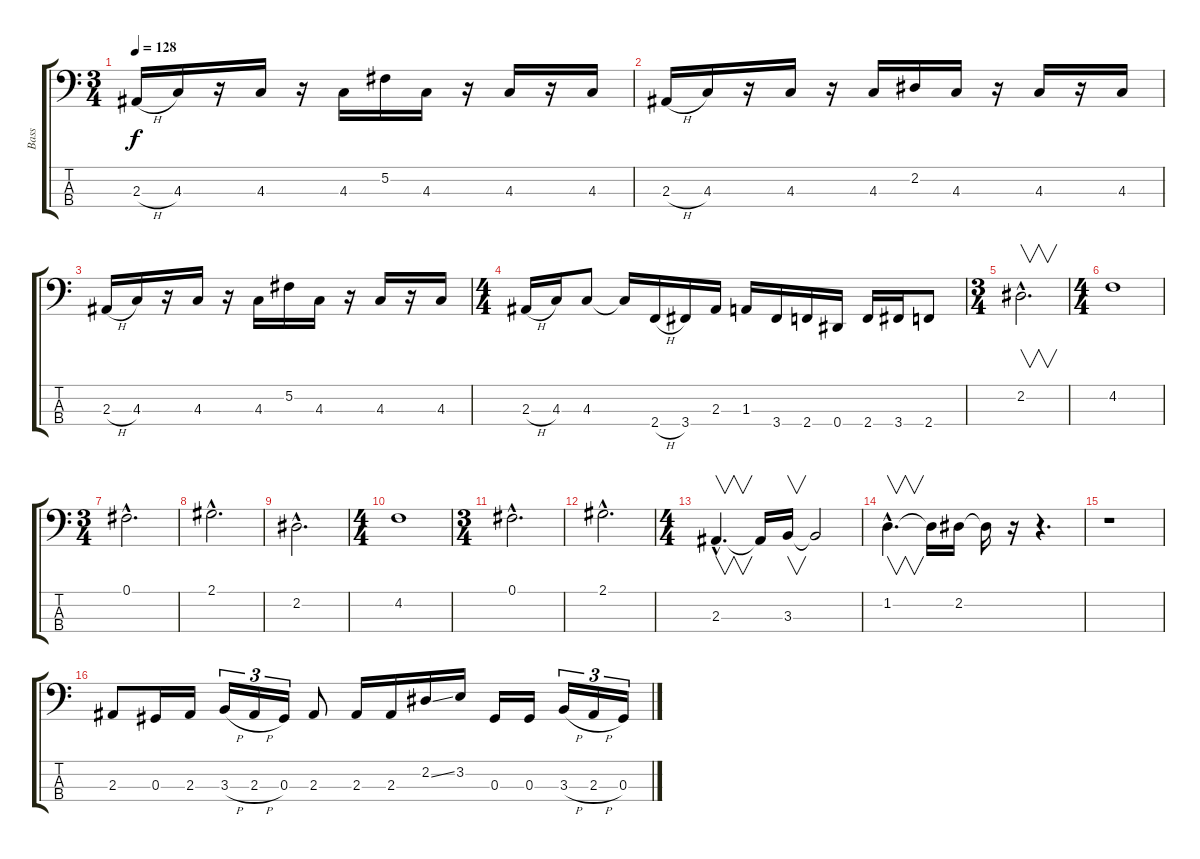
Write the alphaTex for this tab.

\track ("Bass" "Bass") {instrument electricbassfinger}
\staff {score tabs}
\tuning (Gb2 Db2 Ab1 Eb1) {hide}
\ts (3 4)
\tempo 128
\clef f4
\ks c
2.3{h}.16{dy f} 4.3.16 r.16 4.3.16 r.16 4.3.16 5.2.16 4.3.16 r.16 4.3.16 r.16 4.3.16 |
2.3{h}.16 4.3.16 r.16 4.3.16 r.16 4.3.16 2.2.16 4.3.16 r.16 4.3.16 r.16 4.3.16 |
2.3{h}.16 4.3.16 r.16 4.3.16 r.16 4.3.16 5.2.16 4.3.16 r.16 4.3.16 r.16 4.3.16 |
\ts (4 4)
2.3{h}.16 4.3.16 4.3.8 4.3{t}.16 2.4{h}.16 3.4.16 2.3.16 1.3.16 3.4.16 2.4.16 0.4.16 2.4.16 3.4.16 2.4.8 |
\ts (3 4)
2.2{hac}.2{v d} |
\ts (4 4)
4.2.1 |
\ts (3 4)
0.1{hac}.2{d} |
2.1{hac}.2{d} |
2.2{hac}.2{d} |
\ts (4 4)
4.2.1 |
\ts (3 4)
0.1{hac}.2{d} |
2.1{hac}.2{d} |
\ts (4 4)
2.3{hac}.4{v d} 2.3{t}.16 3.3.16{v} 3.3{t}.2 |
1.2{hac}.4{v d} 1.2{t}.16 2.2.16 2.2{t}.16 r.16 r.4{d} |
r.1 |
2.3.8 0.3.16 2.3.16 3.3{h}.16{tu (3 2)} 2.3{h}.16{tu (3 2)} 0.3.16{tu (3 2)} 2.3.8 2.3.16 2.3.16 2.2{ss}.16 3.2.16 0.3.16 0.3.16 3.3{h}.16{tu (3 2)} 2.3{h}.16{tu (3 2)} 0.3.16{tu (3 2)}
